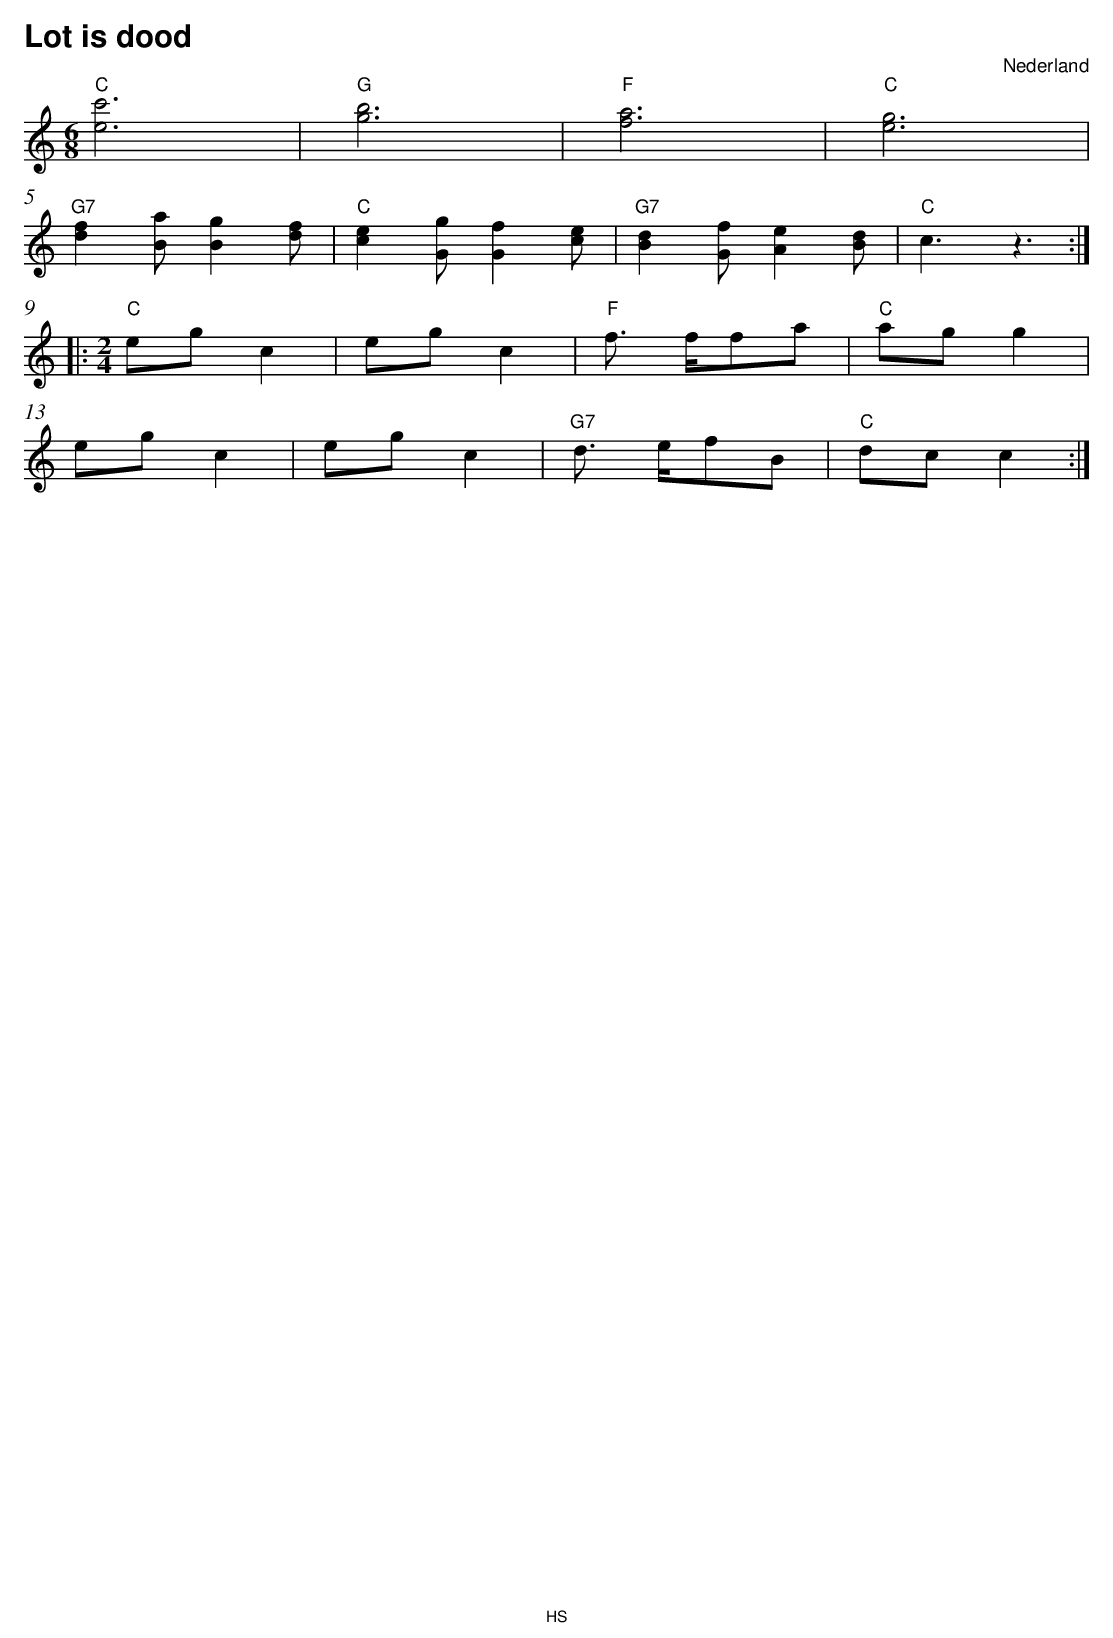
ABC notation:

X:1
T:Lot is dood
O:Nederland
M:6/8
L:1/8
Q:1/4=121
K:C
V:1
"C" [c'6e6]|"G" [b6g6]|"F" [a6f6]|"C" [g6e6]|
"G7" [f2d2][aB][g2B2][fd]|"C" [e2c2][gG][f2G2][ec]|"G7" [d2B2][fG][e2A2][dB]|"C" c3 z3 :| |:
M:2/4
"C" eg c2 |eg c2 |"F" f3/2 f/fa |"C" ag g2 |
eg c2 |eg c2 |"G7" d3/2 e/fB |"C" dc c2 :|
